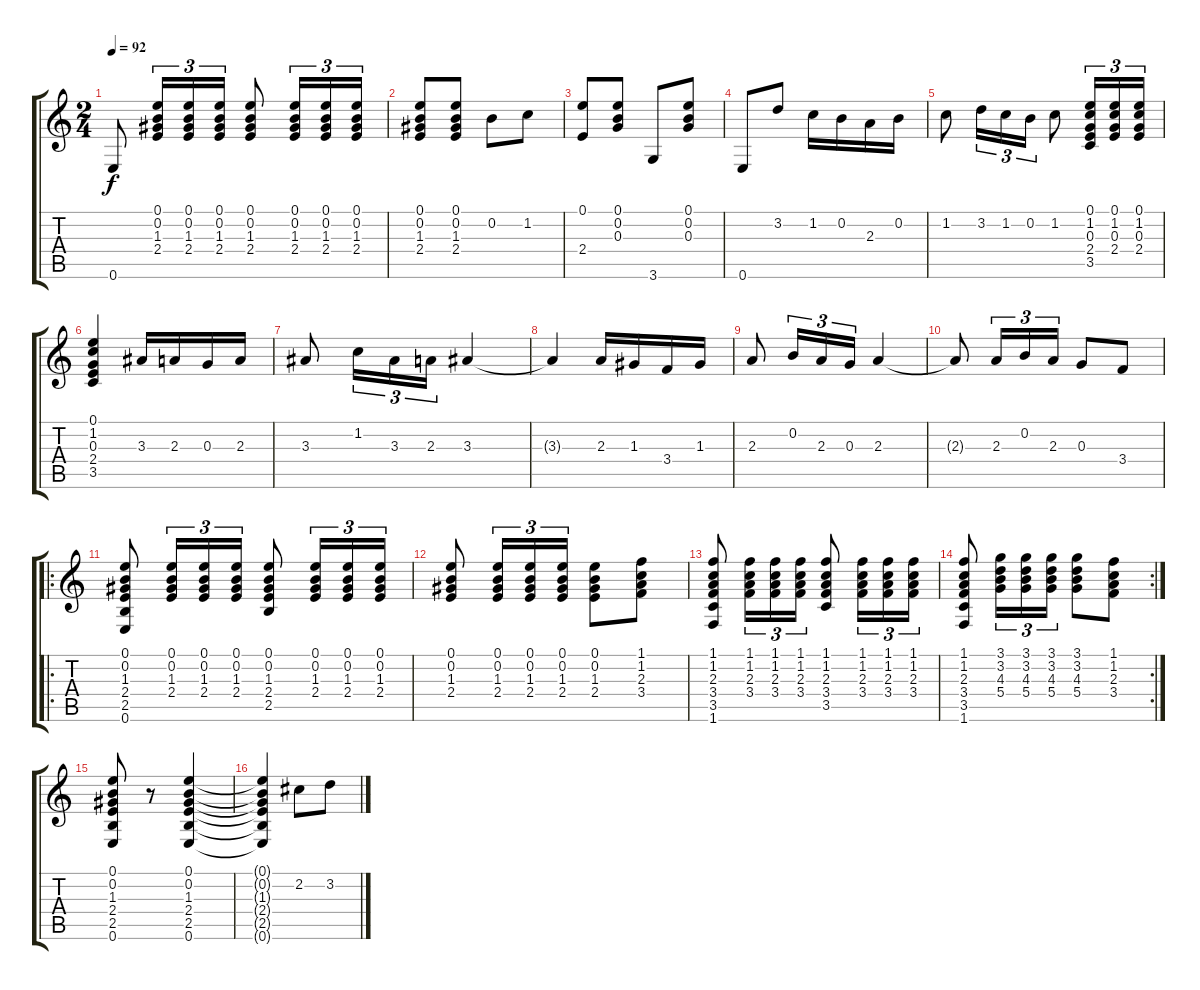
\track "" {instrument acousticguitarnylon}
\staff {score tabs}
\tuning (E4 B3 G3 D3 A2 E2) {hide}
\ts (2 4)
\tempo 92
\clef g2
\ks c
0.6.8{dy f} (0.1 0.2 1.3 2.4).16{tu (3 2)} (0.1 0.2 1.3 2.4).16{tu (3 2)} (0.1 0.2 1.3 2.4).16{tu (3 2)} (0.1 0.2 1.3 2.4).8 (0.1 0.2 1.3 2.4).16{tu (3 2)} (0.1 0.2 1.3 2.4).16{tu (3 2)} (0.1 0.2 1.3 2.4).16{tu (3 2)} |
(0.1 0.2 1.3 2.4).8 (0.1 0.2 1.3 2.4).8 0.2.8 1.2.8 |
(0.1 2.4).8 (0.1 0.2 0.3).8 3.6.8 (0.1 0.2 0.3).8 |
0.6.8 3.2.8 1.2.16 0.2.16 2.3.16 0.2.16 |
1.2.8 3.2.16{tu (3 2)} 1.2.16{tu (3 2)} 0.2.16{tu (3 2)} 1.2.8 (0.1 1.2 0.3 2.4 3.5).16{tu (3 2)} (0.1 1.2 0.3 2.4).16{tu (3 2)} (0.1 1.2 0.3 2.4).16{tu (3 2)} |
(0.1 1.2 0.3 2.4 3.5).4 3.3.16 2.3.16 0.3.16 2.3.16 |
3.3.8 1.2.16{tu (3 2)} 3.3.16{tu (3 2)} 2.3.16{tu (3 2)} 3.3.4 |
3.3{t}.4 2.3.16 1.3.16 3.4.16 1.3.16 |
2.3.8 0.2.16{tu (3 2)} 2.3.16{tu (3 2)} 0.3.16{tu (3 2)} 2.3.4 |
2.3{t}.8 2.3.16{tu (3 2)} 0.2.16{tu (3 2)} 2.3.16{tu (3 2)} 0.3.8 3.4.8 |
\ro
(0.1 0.2 1.3 2.4 2.5 0.6).8 (0.1 0.2 1.3 2.4).16{tu (3 2)} (0.1 0.2 1.3 2.4).16{tu (3 2)} (0.1 0.2 1.3 2.4).16{tu (3 2)} (0.1 0.2 1.3 2.4 2.5).8 (0.1 0.2 1.3 2.4).16{tu (3 2)} (0.1 0.2 1.3 2.4).16{tu (3 2)} (0.1 0.2 1.3 2.4).16{tu (3 2)} |
(0.1 0.2 1.3 2.4).8 (0.1 0.2 1.3 2.4).16{tu (3 2)} (0.1 0.2 1.3 2.4).16{tu (3 2)} (0.1 0.2 1.3 2.4).16{tu (3 2)} (0.1 0.2 1.3 2.4).8 (1.1 1.2 2.3 3.4).8 |
(1.1 1.2 2.3 3.4 3.5 1.6).8 (1.1 1.2 2.3 3.4).16{tu (3 2)} (1.1 1.2 2.3 3.4).16{tu (3 2)} (1.1 1.2 2.3 3.4).16{tu (3 2)} (1.1 1.2 2.3 3.4 3.5).8 (1.1 1.2 2.3 3.4).16{tu (3 2)} (1.1 1.2 2.3 3.4).16{tu (3 2)} (1.1 1.2 2.3 3.4).16{tu (3 2)} |
\rc 2
(1.1 1.2 2.3 3.4 3.5 1.6).8 (3.1 3.2 4.3 5.4).16{tu (3 2)} (3.1 3.2 4.3 5.4).16{tu (3 2)} (3.1 3.2 4.3 5.4).16{tu (3 2)} (3.1 3.2 4.3 5.4).8 (1.1 1.2 2.3 3.4).8 |
(0.1 0.2 1.3 2.4 2.5 0.6).8 r.8 (0.1 0.2 1.3 2.4 2.5 0.6).4 |
(0.1{t} 0.2{t} 1.3{t} 2.4{t} 2.5{t} 0.6{t}).4 2.2.8 3.2.8
